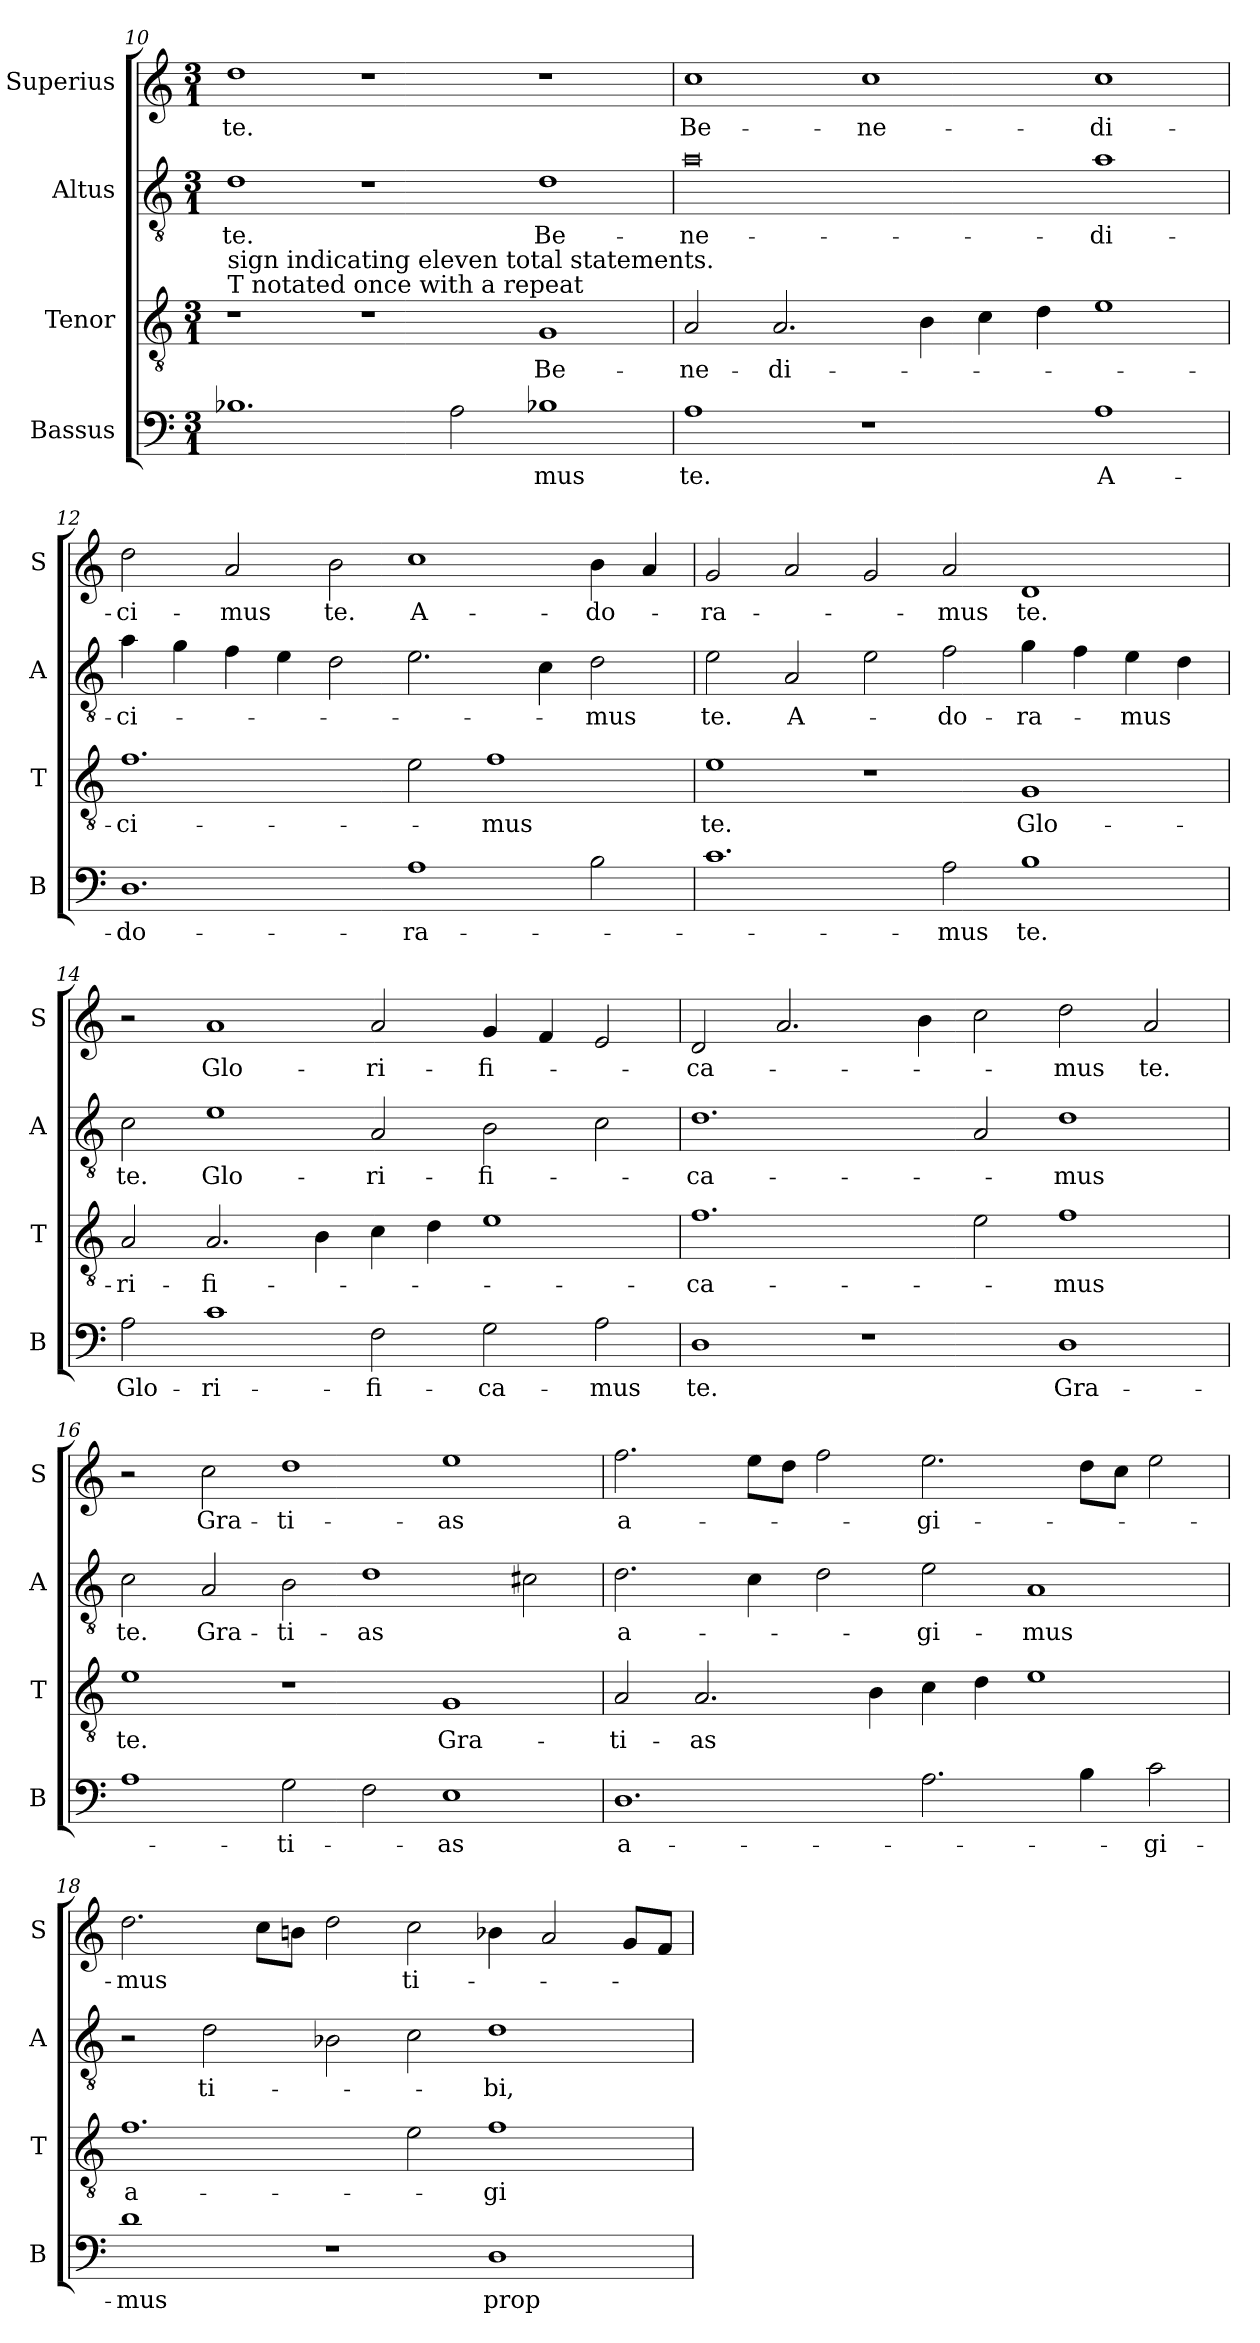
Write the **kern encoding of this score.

**kern	**text	**kern	**text	**kern	**text	**kern	**text
*part4	*part4	*part3	*part3	*part2	*part2	*part1	*part1
*staff4	*staff4	*staff3	*staff3	*staff2	*staff2	*staff1	*staff1
*I"Bassus	*	*I"Tenor	*	*I"Altus	*	*I"Superius	*
*I'B	*	*I'T	*	*I'A	*	*I'S	*
*clefF4	*	*clefGv2	*	*clefGv2	*	*clefG2	*
*k[]	*	*k[]	*	*k[]	*	*k[]	*
*M3/1	*	*M3/1	*	*M3/1	*	*M3/1	*
=10	=10	=10	=10	=10	=10	=10	=10
!	!	!LO:TX:a:t=T notated once with a repeat	!	!	!	!	!
!	!	!LO:TX:a:t=sign indicating eleven total statements.	!	!	!	!	!
1.B-X	.	1r	.	1d	te.	1dd	te.
.	.	1r	.	1r	.	1r	.
2A\	.	.	.	.	.	.	.
1B-X	-mus	1G	Be-	1d	Be-	1r	.
=11	=11	=11	=11	=11	=11	=11	=11
1A	te.	2A/	-ne-	0a	-ne-	1cc	Be-
.	.	2.A/	-di-	.	.	.	.
1r	.	.	.	.	.	1cc	-ne-
.	.	4B\	.	.	.	.	.
.	.	4c\	.	.	.	.	.
.	.	4d\	.	.	.	.	.
1A	A-	1e	.	1a	-di-	1cc	-di-
=12	=12	=12	=12	=12	=12	=12	=12
1.D	-do-	1.f	-ci-	4a\	-ci-	2dd\	-ci-
.	.	.	.	4g\	.	.	.
.	.	.	.	4f\	.	2a/	-mus
.	.	.	.	4e\	.	.	.
.	.	.	.	2d\	.	2b\	te.
1A	-ra-	2e\	.	2.e\	.	1cc	A-
.	.	1f	-mus	.	.	.	.
.	.	.	.	4c\	.	.	.
2B\	.	.	.	2d\	-mus	4b\	-do-
.	.	.	.	.	.	4a/	.
=13	=13	=13	=13	=13	=13	=13	=13
1.c	.	1e	te.	2e\	te.	2g/	-ra-
.	.	.	.	2A/	A-	2a/	.
.	.	1r	.	2e\	.	2g/	.
2A\	-mus	.	.	2f\	-do-	2a/	-mus
1B	te.	1G	Glo-	4g\	-ra-	1d	te.
.	.	.	.	4f\	.	.	.
.	.	.	.	4e\	-mus	.	.
.	.	.	.	4d\	.	.	.
=14	=14	=14	=14	=14	=14	=14	=14
2A\	Glo-	2A/	-ri-	2c\	te.	2r	.
1c	-ri-	2.A/	-fi-	1e	Glo-	1a	Glo-
.	.	4B\	.	.	.	.	.
2F\	-fi-	4c\	.	2A/	-ri-	2a/	-ri-
.	.	4d\	.	.	.	.	.
2G\	-ca-	1e	.	2B\	-fi-	4g/	-fi-
.	.	.	.	.	.	4f/	.
2A\	-mus	.	.	2c\	.	2e/	.
=15	=15	=15	=15	=15	=15	=15	=15
1D	te.	1.f	-ca-	1.d	-ca-	2d/	-ca-
.	.	.	.	.	.	2.a/	.
1r	.	.	.	.	.	.	.
.	.	.	.	.	.	4b\	.
.	.	2e\	.	2A/	.	2cc\	.
1D	Gra-	1f	-mus	1d	-mus	2dd\	-mus
.	.	.	.	.	.	2a/	te.
=16	=16	=16	=16	=16	=16	=16	=16
1A	.	1e	te.	2c\	te.	2r	.
.	.	.	.	2A/	Gra-	2cc\	Gra-
2G\	-ti-	1r	.	2B\	-ti-	1dd	-ti-
2F\	.	.	.	1d	-as	.	.
1E	-as	1G	Gra-	.	.	1ee	-as
.	.	.	.	2c#X\	.	.	.
=17	=17	=17	=17	=17	=17	=17	=17
1.D	a-	2A/	-ti-	2.d\	a-	2.ff\	a-
.	.	2.A/	-as	.	.	.	.
.	.	.	.	4c\	.	8ee\L	.
.	.	.	.	.	.	8dd\J	.
.	.	.	.	2d\	.	2ff\	.
.	.	4B\	.	.	.	.	.
2.A\	.	4c\	.	2e\	-gi-	2.ee\	-gi-
.	.	4d\	.	.	.	.	.
.	.	1e	.	1A	-mus	.	.
4B\	.	.	.	.	.	8dd\L	.
.	.	.	.	.	.	8cc\J	.
2c\	-gi-	.	.	.	.	2ee\	.
=18	=18	=18	=18	=18	=18	=18	=18
1d	-mus	1.f	a-	2r	.	2.dd\	-mus
.	.	.	.	2d\	ti-	.	.
.	.	.	.	.	.	8cc\L	.
.	.	.	.	.	.	8bn\J	.
1r	.	.	.	2B-X\	.	2dd\	.
.	.	2e\	.	2c\	.	2cc\	ti-
1D	prop-	1f	-gi-	1d	-bi,	4b-X\	.
.	.	.	.	.	.	2a/	.
.	.	.	.	.	.	8g/L	.
.	.	.	.	.	.	8f/J	.
=	=	=	=	=	=	=	=
*-	*-	*-	*-	*-	*-	*-	*-
